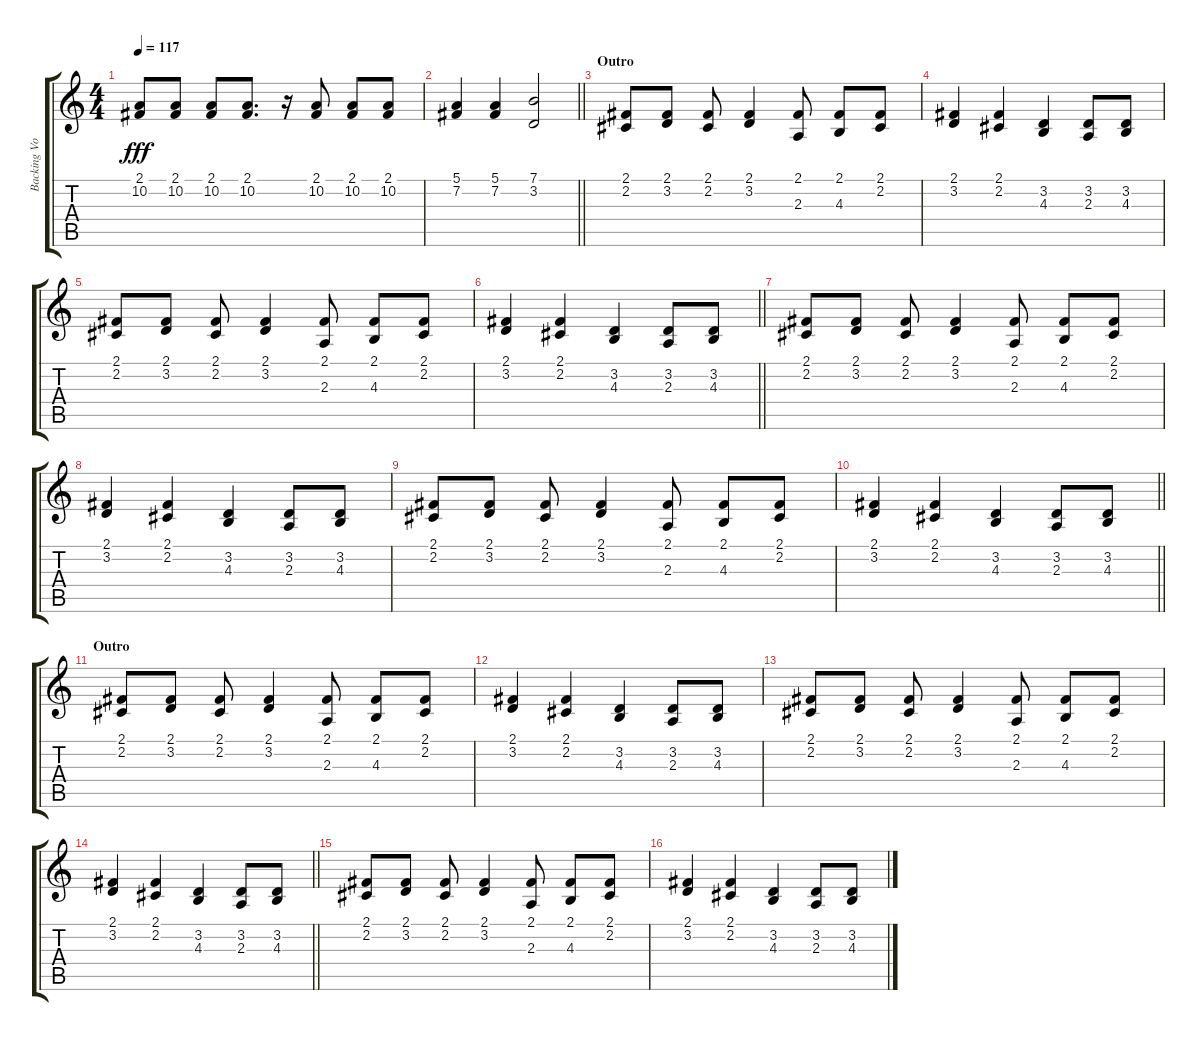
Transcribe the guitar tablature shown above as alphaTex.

\track ("Backing Vocals" "Backing Vo") {instrument clarinet}
\staff {score tabs}
\tuning (E4 B3 G3 D3 A2 E2) {hide}
\ts (4 4)
\tempo 117
\clef g2
\ks c
(2.1 10.2).8{dy fff} (2.1 10.2).8 (2.1 10.2).8 (2.1 10.2).8{d} r.16 (2.1 10.2).8 (2.1 10.2).8 (2.1 10.2).8 |
\barLineRight lightlight
(5.1 7.2).4 (5.1 7.2).4 (7.1 3.2).2 |
\section ("" "Outro")
(2.1 2.2).8 (2.1 3.2).8 (2.1 2.2).8 (2.1 3.2).4 (2.1 2.3).8 (2.1 4.3).8 (2.1 2.2).8 |
(2.1 3.2).4 (2.1 2.2).4 (3.2 4.3).4 (3.2 2.3).8 (3.2 4.3).8 |
(2.1 2.2).8 (2.1 3.2).8 (2.1 2.2).8 (2.1 3.2).4 (2.1 2.3).8 (2.1 4.3).8 (2.1 2.2).8 |
\barLineRight lightlight
(2.1 3.2).4 (2.1 2.2).4 (3.2 4.3).4 (3.2 2.3).8 (3.2 4.3).8 |
(2.1 2.2).8 (2.1 3.2).8 (2.1 2.2).8 (2.1 3.2).4 (2.1 2.3).8 (2.1 4.3).8 (2.1 2.2).8 |
(2.1 3.2).4 (2.1 2.2).4 (3.2 4.3).4 (3.2 2.3).8 (3.2 4.3).8 |
(2.1 2.2).8 (2.1 3.2).8 (2.1 2.2).8 (2.1 3.2).4 (2.1 2.3).8 (2.1 4.3).8 (2.1 2.2).8 |
\barLineRight lightlight
(2.1 3.2).4 (2.1 2.2).4 (3.2 4.3).4 (3.2 2.3).8 (3.2 4.3).8 |
\section ("" "Outro")
(2.1 2.2).8 (2.1 3.2).8 (2.1 2.2).8 (2.1 3.2).4 (2.1 2.3).8 (2.1 4.3).8 (2.1 2.2).8 |
(2.1 3.2).4 (2.1 2.2).4 (3.2 4.3).4 (3.2 2.3).8 (3.2 4.3).8 |
(2.1 2.2).8 (2.1 3.2).8 (2.1 2.2).8 (2.1 3.2).4 (2.1 2.3).8 (2.1 4.3).8 (2.1 2.2).8 |
\barLineRight lightlight
(2.1 3.2).4 (2.1 2.2).4 (3.2 4.3).4 (3.2 2.3).8 (3.2 4.3).8 |
(2.1 2.2).8 (2.1 3.2).8 (2.1 2.2).8 (2.1 3.2).4 (2.1 2.3).8 (2.1 4.3).8 (2.1 2.2).8 |
(2.1 3.2).4 (2.1 2.2).4 (3.2 4.3).4 (3.2 2.3).8 (3.2 4.3).8
